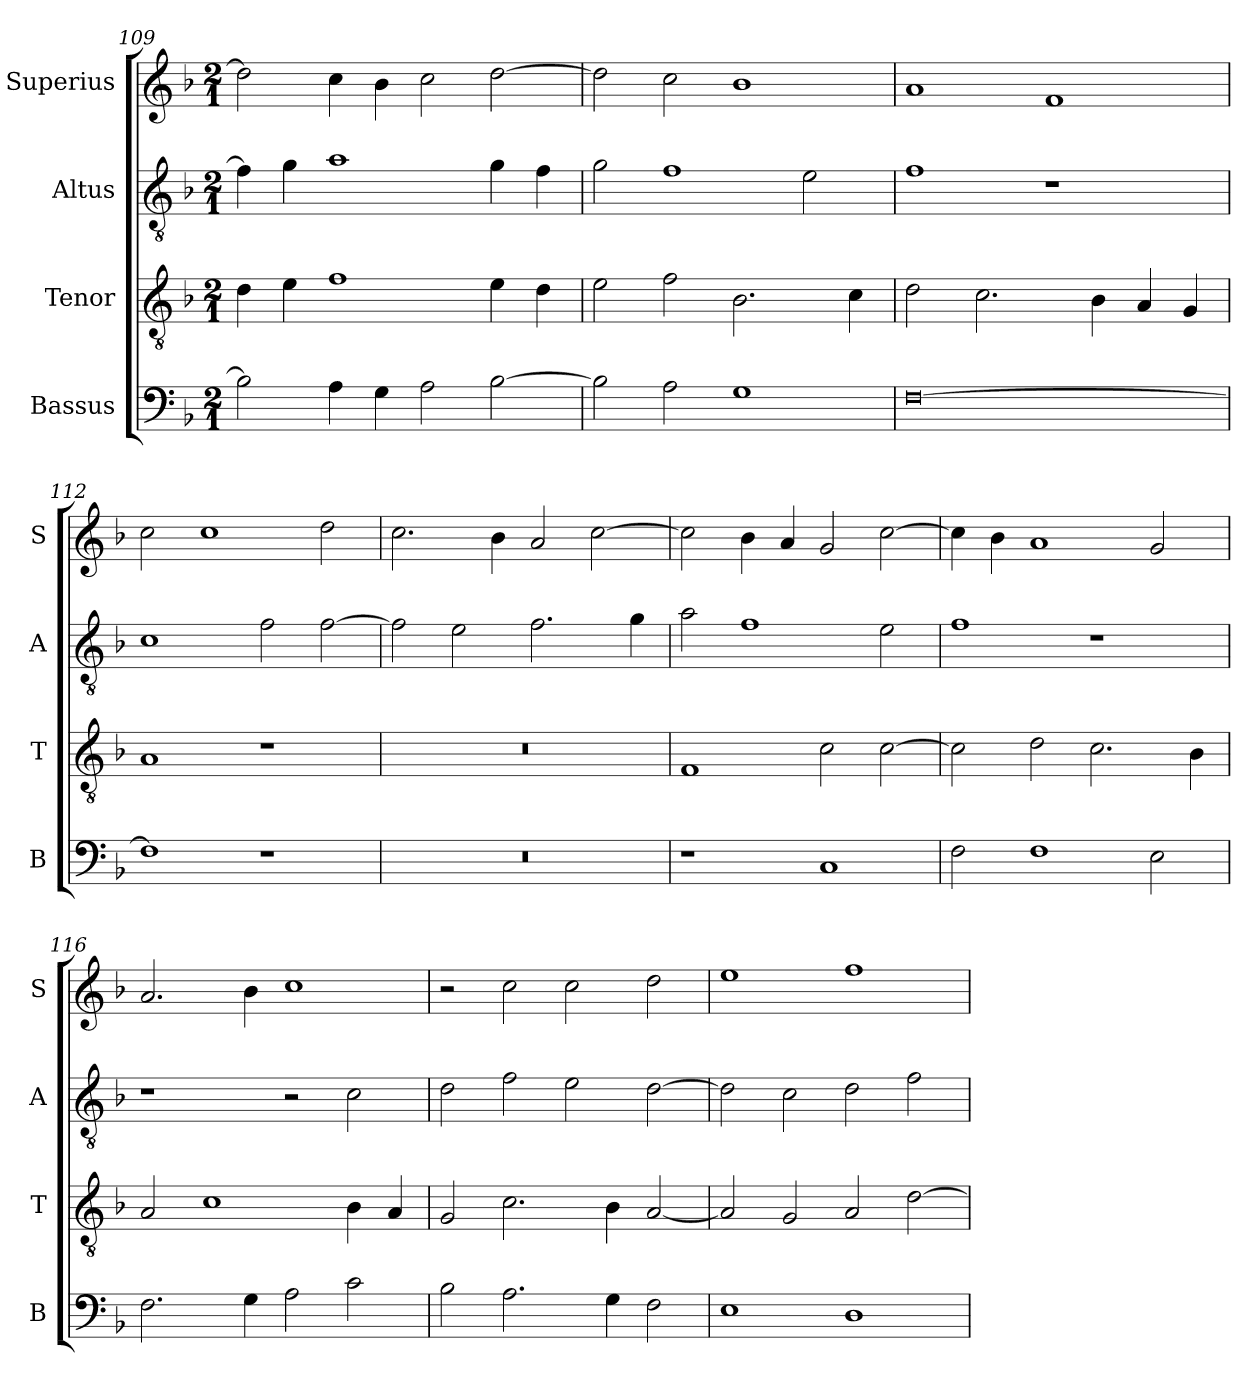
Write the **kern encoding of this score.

**kern	**kern	**kern	**kern
*part4	*part3	*part2	*part1
*staff4	*staff3	*staff2	*staff1
*I"Bassus	*I"Tenor	*I"Altus	*I"Superius
*I'B	*I'T	*I'A	*I'S
*clefF4	*clefGv2	*clefGv2	*clefG2
*k[b-]	*k[b-]	*k[b-]	*k[b-]
*F:	*F:	*F:	*F:
*M2/1	*M2/1	*M2/1	*M2/1
=109	=109	=109	=109
2B-]	4d	4f]	2dd]
.	4e	4g	.
4A	1f	1a	4cc
4G	.	.	4b-
2A	.	.	2cc
[2B-	4e	4g	[2dd
.	4d	4f	.
=110	=110	=110	=110
2B-]	2e	2g	2dd]
2A	2f	1f	2cc
1G	2.B-	.	1b-
.	.	2e	.
.	4c	.	.
=111	=111	=111	=111
[0F	2d	1f	1a
.	2.c	.	.
.	.	1r	1f
.	4B-	.	.
.	4A	.	.
.	4G	.	.
=112	=112	=112	=112
1F]	1A	1c	2cc
.	.	.	1cc
1r	1r	2f	.
.	.	[2f	2dd
=113	=113	=113	=113
0r	0r	2f]	2.cc
.	.	2e	.
.	.	.	4b-
.	.	2.f	2a
.	.	.	[2cc
.	.	4g	.
=114	=114	=114	=114
1r	1F	2a	2cc]
.	.	1f	4b-
.	.	.	4a
1C	2c	.	2g
.	[2c	2e	[2cc
=115	=115	=115	=115
2F	2c]	1f	4cc]
.	.	.	4b-
1F	2d	.	1a
.	2.c	1r	.
2E	.	.	2g
.	4B-	.	.
=116	=116	=116	=116
2.F	2A	1r	2.a
.	1c	.	.
4G	.	.	4b-
2A	.	2r	1cc
2c	4B-	2c	.
.	4A	.	.
=117	=117	=117	=117
2B-	2G	2d	2r
2.A	2.c	2f	2cc
.	.	2e	2cc
4G	4B-	.	.
2F	[2A	[2d	2dd
=118	=118	=118	=118
1E	2A]	2d]	1ee
.	2G	2c	.
1D	2A	2d	1ff
.	[2d	2f	.
=	=	=	=
*-	*-	*-	*-
